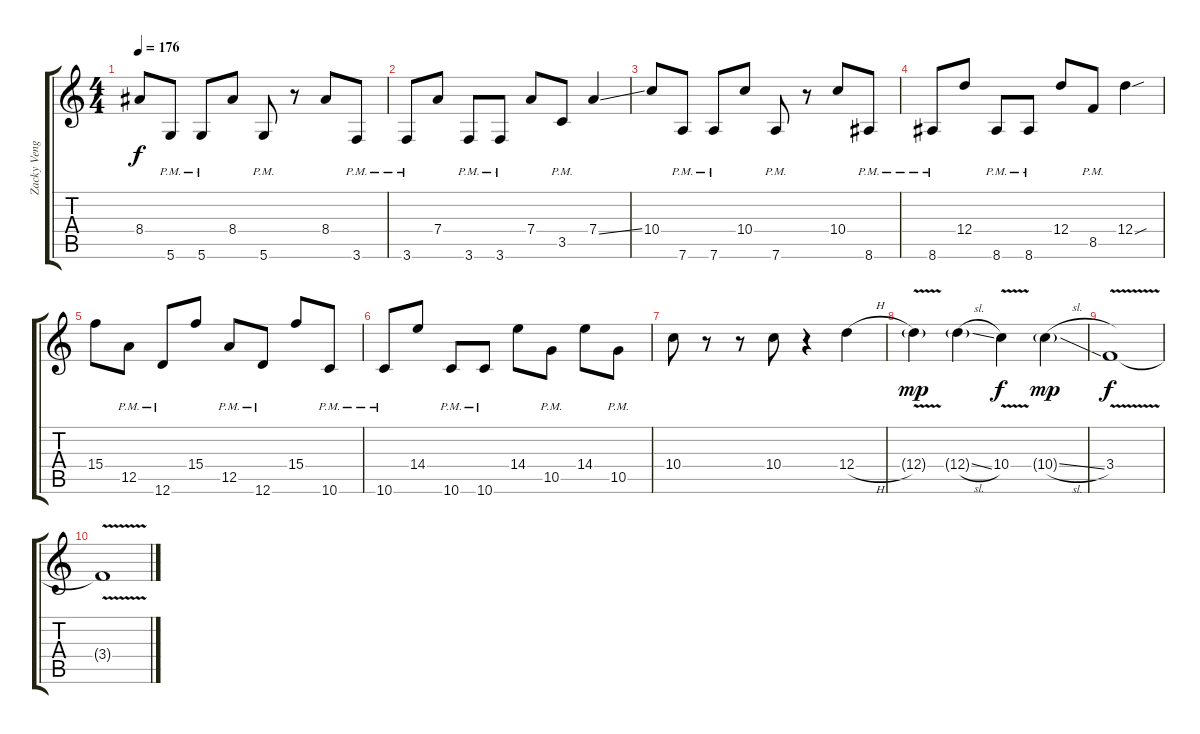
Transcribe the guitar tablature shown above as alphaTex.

\track ("Zacky Vengeance" "Zacky Veng") {instrument distortionguitar}
\staff {score tabs}
\tuning (E4 B3 G3 D3 A2 D2) {hide}
\ts (4 4)
\tempo 176
\clef g2
\ks c
8.4.8{dy f} 5.6{pm}.8 5.6{pm}.8 8.4.8 5.6{pm}.8 r.8 8.4.8 3.6{pm}.8 |
3.6{pm}.8 7.4.8 3.6{pm}.8 3.6{pm}.8 7.4.8 3.5{pm}.8 7.4{ss}.4 |
10.4.8 7.6{pm}.8 7.6{pm}.8 10.4.8 7.6{pm}.8 r.8 10.4.8 8.6{pm}.8 |
8.6{pm}.8 12.4.8 8.6{pm}.8 8.6{pm}.8 12.4.8 8.5{pm}.8 12.4{sou}.4 |
15.4.8 12.5{pm}.8 12.6{pm}.8 15.4.8 12.5{pm}.8 12.6{pm}.8 15.4.8 10.6{pm}.8 |
10.6{pm}.8 14.4.8 10.6{pm}.8 10.6{pm}.8 14.4.8 10.5{pm}.8 14.4.8 10.5{pm}.8 |
10.4.8 r.8 r.8 10.4.8 r.4 12.4{h}.4 |
12.4{v g}.4{dy mp} 12.4{sl g}.4 10.4{v}.4{dy f} 10.4{sl g}.4{dy mp} |
3.4{v}.1{dy f} |
3.4{t}.1
